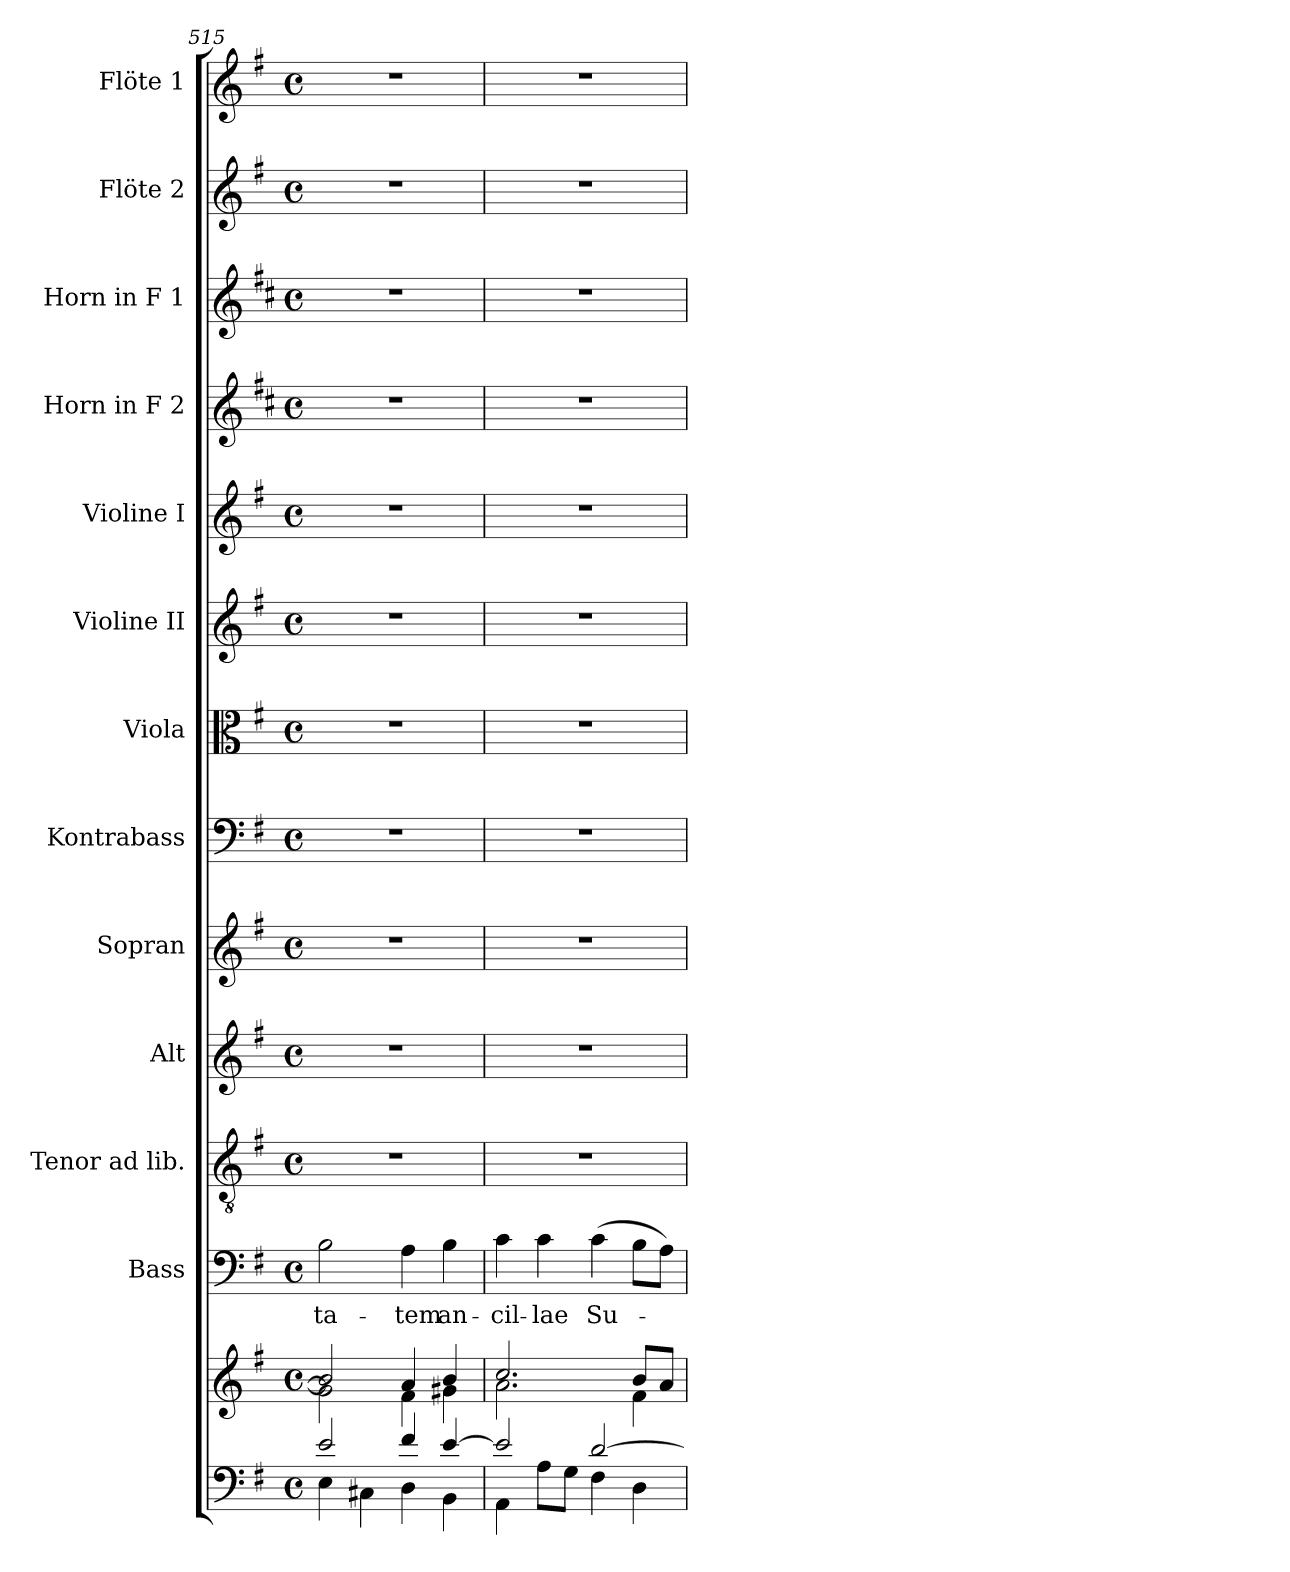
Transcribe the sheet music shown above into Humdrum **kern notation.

**kern	**kern	**kern	**text	**kern	**kern	**kern	**kern	**kern	**kern	**kern	**kern	**kern	**kern	**kern
*part13	*part13	*part12	*part12	*part11	*part10	*part9	*part8	*part7	*part6	*part5	*part4	*part3	*part2	*part1
*staff14	*staff13	*staff12	*staff12	*staff11	*staff10	*staff9	*staff8	*staff7	*staff6	*staff5	*staff4	*staff3	*staff2	*staff1
*	*	*I"Bass	*	*I"Tenor ad lib.	*I"Alt	*I"Sopran	*I"Kontrabass	*I"Viola	*I"Violine II	*I"Violine I	*I"Horn in F 2	*I"Horn in F 1	*I"Flöte 2	*I"Flöte 1
*	*	*I'B.	*	*I'T.	*I'A.	*I'S.	*I'Kb.	*I'Vla.	*I'Vl. II	*I'Vl. I	*	*	*I'Fl. 2	*I'Fl. 1
*clefF4	*clefG2	*clefF4	*	*clefGv2	*clefG2	*clefG2	*clefF4	*clefC3	*clefG2	*clefG2	*clefG2	*clefG2	*clefG2	*clefG2
*	*	*	*	*	*	*	*ITrd7c12	*	*	*	*ITrd4c7	*ITrd4c7	*	*
*k[f#]	*k[f#]	*k[f#]	*	*k[f#]	*k[f#]	*k[f#]	*k[f#]	*k[f#]	*k[f#]	*k[f#]	*k[f#]	*k[f#]	*k[f#]	*k[f#]
*G:	*G:	*G:	*	*G:	*G:	*G:	*G:	*G:	*G:	*G:	*G:	*G:	*G:	*G:
*M4/4	*M4/4	*M4/4	*	*M4/4	*M4/4	*M4/4	*M4/4	*M4/4	*M4/4	*M4/4	*M4/4	*M4/4	*M4/4	*M4/4
*met(c)	*met(c)	*met(c)	*	*met(c)	*met(c)	*met(c)	*met(c)	*met(c)	*met(c)	*met(c)	*met(c)	*met(c)	*met(c)	*met(c)
=515	=515	=515	=515	=515	=515	=515	=515	=515	=515	=515	=515	=515	=515	=515
*^	*^	*	*	*	*	*	*	*	*	*	*	*	*	*
!	!	!	!	!	!LO:LY:b	!	!	!	!	!	!	!	!	!	!	!
2e/	4E\	2b/]	2g\]	2B\	-ta-	1r	1r	1r	1r	1r	1r	1r	1r	1r	1r	1r
.	4C#X\	.	.	.	.	.	.	.	.	.	.	.	.	.	.	.
!	!	!	!	!	!LO:LY:b	!	!	!	!	!	!	!	!	!	!	!
4f#/	4D\	4a/	4f#\	4A\	-tem	.	.	.	.	.	.	.	.	.	.	.
!	!	!	!	!	!LO:LY:b	!	!	!	!	!	!	!	!	!	!	!
[>4e/	4BB\	4b/	4g#X\	4B\	an-	.	.	.	.	.	.	.	.	.	.	.
=516	=516	=516	=516	=516	=516	=516	=516	=516	=516	=516	=516	=516	=516	=516	=516	=516
!	!	!	!	!	!LO:LY:b	!	!	!	!	!	!	!	!	!	!	!
2e/]	4AA\	2.cc/	2.a\	4c\	-cil-	1r	1r	1r	1r	1r	1r	1r	1r	1r	1r	1r
!	!	!	!	!	!LO:LY:b	!	!	!	!	!	!	!	!	!	!	!
.	8A\L	.	.	4c\	-lae	.	.	.	.	.	.	.	.	.	.	.
.	8G\J	.	.	.	.	.	.	.	.	.	.	.	.	.	.	.
!	!	!	!	!	!LO:LY:b	!	!	!	!	!	!	!	!	!	!	!
[>2d/	4F#\	.	.	(>4c\	Su-	.	.	.	.	.	.	.	.	.	.	.
.	4D\	8b/L	4f#\	8B\L	.	.	.	.	.	.	.	.	.	.	.	.
.	.	8a/J	.	8A\J)	.	.	.	.	.	.	.	.	.	.	.	.
*v	*v	*	*	*	*	*	*	*	*	*	*	*	*	*	*	*
*	*v	*v	*	*	*	*	*	*	*	*	*	*	*	*	*
=	=	=	=	=	=	=	=	=	=	=	=	=	=	=
*-	*-	*-	*-	*-	*-	*-	*-	*-	*-	*-	*-	*-	*-	*-
